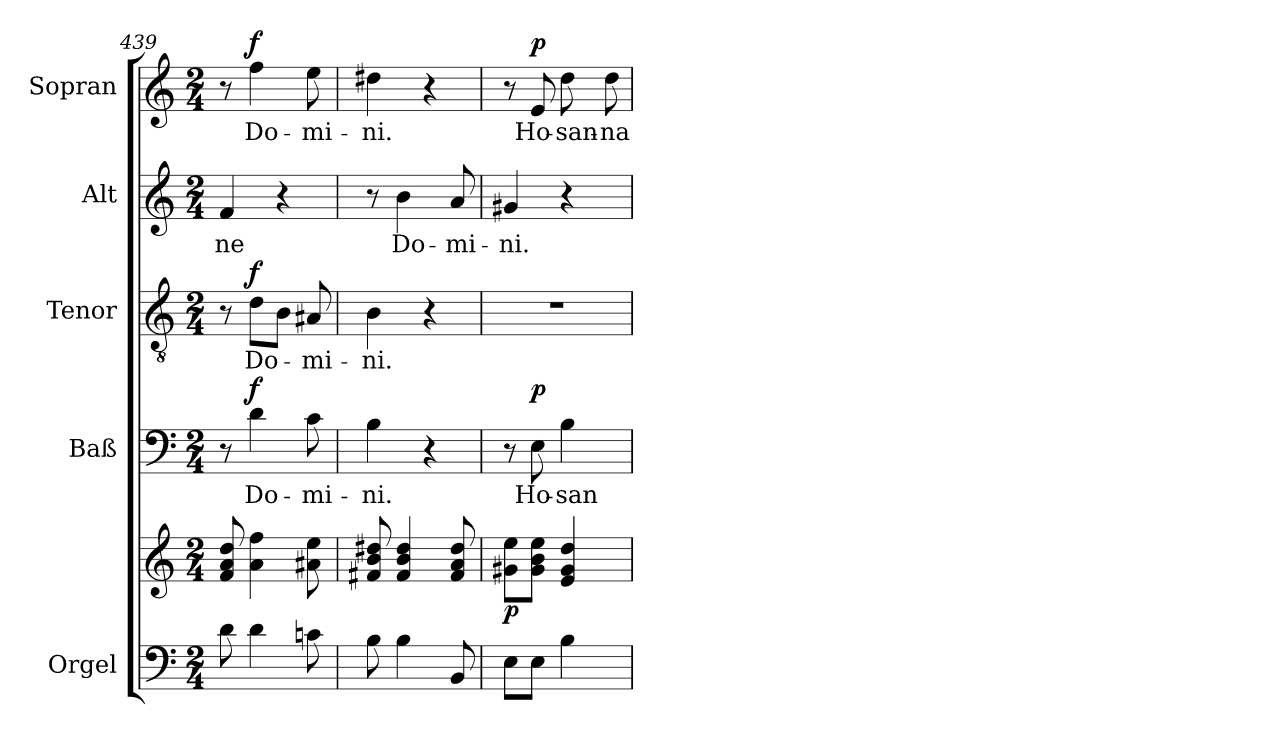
**kern	**kern	**dynam	**kern	**text	**dynam	**kern	**text	**dynam	**kern	**text	**kern	**text	**dynam
*part5	*part5	*part5	*part4	*part4	*part4	*part3	*part3	*part3	*part2	*part2	*part1	*part1	*part1
*staff6	*staff5	*staff5/6	*staff4	*staff4	*staff4	*staff3	*staff3	*staff3	*staff2	*staff2	*staff1	*staff1	*staff1
*I"Orgel	*	*	*I"Baß	*	*	*I"Tenor	*	*	*I"Alt	*	*I"Sopran	*	*
*clefF4	*clefG2	*	*clefF4	*	*	*clefGv2	*	*	*clefG2	*	*clefG2	*	*
*k[]	*k[]	*	*k[]	*	*	*k[]	*	*	*k[]	*	*k[]	*	*
*C:	*C:	*	*C:	*	*	*C:	*	*	*C:	*	*C:	*	*
*M2/4	*M2/4	*	*M2/4	*	*	*M2/4	*	*	*M2/4	*	*M2/4	*	*
=439	=439	=439	=439	=439	=439	=439	=439	=439	=439	=439	=439	=439	=439
!	!	!	!	!	!	!	!	!	!	!LO:LY:b	!	!	!
8d\	8f/ 8a/ 8dd/	.	8r	.	.	8r	.	.	4f/	-ne	8r	.	.
!	!	!	!	!LO:LY:b	!LO:DY:a	!	!LO:LY:b	!LO:DY:a	!	!	!	!LO:LY:b	!LO:DY:a
4d\	4a\ 4ff\	.	4d\	Do-	f	8d\L	Do-	f	.	.	4ff\	Do-	f
.	.	.	.	.	.	8B\J	.	.	4r	.	.	.	.
!	!	!	!	!LO:LY:b	!	!	!LO:LY:b	!	!	!	!	!LO:LY:b	!
8cn\	8a#X\ 8ee\	.	8c\	-mi-	.	8A#X/	-mi-	.	.	.	8ee\	-mi-	.
=440	=440	=440	=440	=440	=440	=440	=440	=440	=440	=440	=440	=440	=440
!	!	!	!	!LO:LY:b	!	!	!LO:LY:b	!	!	!	!	!LO:LY:b	!
8B\	8f#X/ 8b/ 8dd#X/	.	4B\	-ni.	.	4B\	-ni.	.	8r	.	4dd#X\	-ni.	.
!	!	!	!	!	!	!	!	!	!	!LO:LY:b	!	!	!
4B\	4f#/ 4b/ 4dd#/	.	.	.	.	.	.	.	4b\	Do-	.	.	.
.	.	.	4r	.	.	4r	.	.	.	.	4r	.	.
!	!	!	!	!	!	!	!	!	!	!LO:LY:b	!	!	!
8BB/	8f#/ 8a/ 8dd#/	.	.	.	.	.	.	.	8a/	-mi-	.	.	.
=441	=441	=441	=441	=441	=441	=441	=441	=441	=441	=441	=441	=441	=441
!	!	!LO:DY:b	!	!	!	!	!	!	!	!LO:LY:b	!	!	!
8E\L	8g#X\ 8ee\L	p	8r	.	.	2r	.	.	4g#X/	-ni.	8r	.	.
!	!	!	!	!LO:LY:b	!LO:DY:a	!	!	!	!	!	!	!LO:LY:b	!LO:DY:a
8E\J	8g#\ 8b\ 8ee\J	.	8E\	Ho-	p	.	.	.	.	.	8e/	Ho-	p
!	!	!	!	!LO:LY:b	!	!	!	!	!	!	!	!LO:LY:b	!
4B\	4e/ 4g#/ 4dd/	.	4B\	-san-	.	.	.	.	4r	.	8dd\	-san-	.
!	!	!	!	!	!	!	!	!	!	!	!	!LO:LY:b	!
.	.	.	.	.	.	.	.	.	.	.	8dd\	-na	.
=	=	=	=	=	=	=	=	=	=	=	=	=	=
*-	*-	*-	*-	*-	*-	*-	*-	*-	*-	*-	*-	*-	*-
